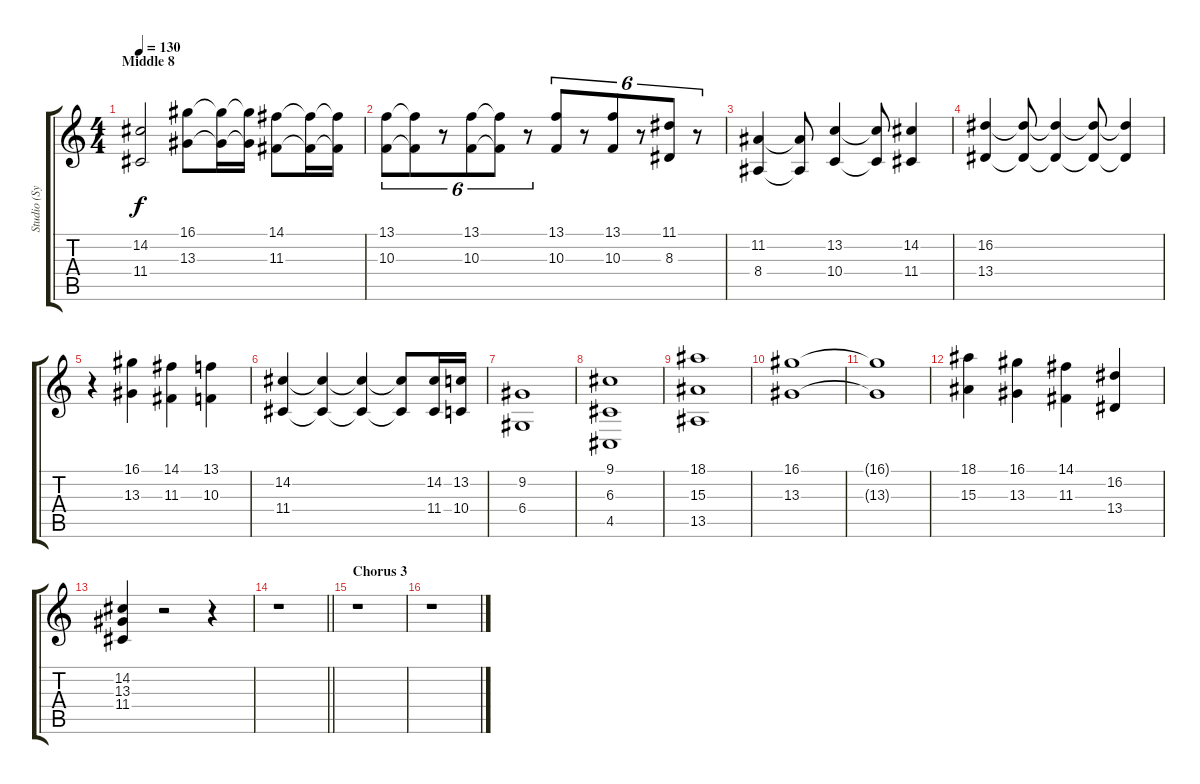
\track ("Studio (Synth Strings)" "Studio (Sy") {instrument stringensemble1}
\staff {score tabs}
\tuning (E4 B3 G3 D3 A2 E2) {hide}
\ts (4 4)
\section ("" "Middle 8")
\tempo 130
\clef g2
\ks c
(14.2 11.4).2{dy f} (16.1 13.3).8 (16.1{t} 13.3{t}).16 (16.1{t} 13.3{t}).16 (14.1 11.3).8 (14.1{t} 11.3{t}).16 (14.1{t} 11.3{t}).16 |
(13.1 10.3).8{tu (6 4) volume 13} (13.1{t} 10.3{t}).8{tu (6 4)} r.8{tu (6 4)} (13.1 10.3).8{tu (6 4)} (13.1{t} 10.3{t}).8{tu (6 4)} r.8{tu (6 4)} (13.1 10.3).8{tu (6 4)} r.8{tu (6 4)} (13.1 10.3).8{tu (6 4)} r.8{tu (6 4)} (11.1 8.3).8{tu (6 4)} r.8{tu (6 4)} |
(11.2 8.4).4 (11.2{t} 8.4{t}).8 (13.2 10.4).4 (13.2{t} 10.4{t}).8 (14.2 11.4).4 |
(16.2 13.4).4 (16.2{t} 13.4{t}).8 (16.2{t} 13.4{t}).4 (16.2{t} 13.4{t}).8 (16.2{t} 13.4{t}).4 |
r.4 (16.1 13.3).4 (14.1 11.3).4 (13.1 10.3).4 |
(14.2 11.4).4 (14.2{t} 11.4{t}).4 (14.2{t} 11.4{t}).4 (14.2{t} 11.4{t}).8 (14.2 11.4).16 (13.2 10.4).16 |
(9.2 6.4).1 |
(9.1 6.3 4.5).1 |
(18.1 15.3 13.5).1 |
(16.1 13.3).1 |
(16.1{t} 13.3{t}).1 |
(18.1 15.3).4 (16.1 13.3).4 (14.1 11.3).4 (16.2 13.4).4 |
(14.2 13.3 11.4).4 r.2 r.4 |
\barLineRight lightlight
r.1 |
\section ("" "Chorus 3")
r.1 |
r.1
